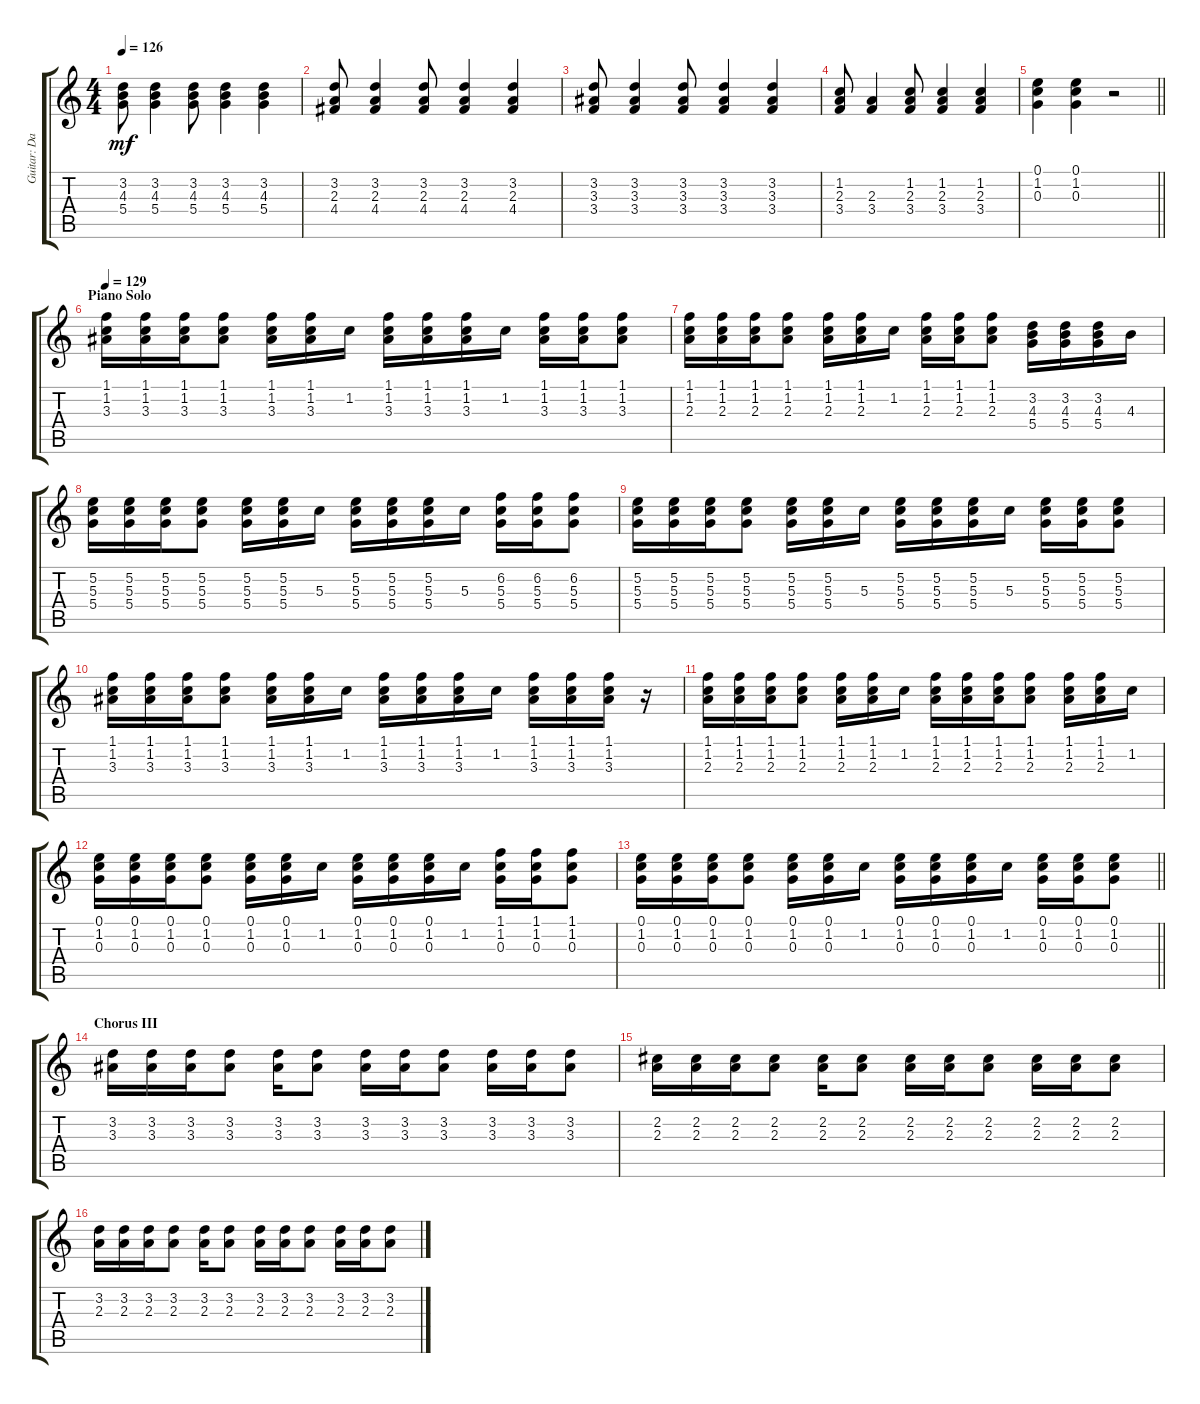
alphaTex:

\track ("Guitar: Dave" "Guitar: Da") {instrument electricguitarclean}
\staff {score tabs}
\tuning (E4 B3 G3 D3 A2 E2) {hide}
\ts (4 4)
\tempo 126
\clef g2
\ks c
(3.2 4.3 5.4).8{dy mf} (3.2 4.3 5.4).4 (3.2 4.3 5.4).8 (3.2 4.3 5.4).4 (3.2 4.3 5.4).4 |
(3.2 2.3 4.4).8 (3.2 2.3 4.4).4 (3.2 2.3 4.4).8 (3.2 2.3 4.4).4 (3.2 2.3 4.4).4 |
(3.2 3.3 3.4).8 (3.2 3.3 3.4).4 (3.2 3.3 3.4).8 (3.2 3.3 3.4).4 (3.2 3.3 3.4).4 |
(1.2 2.3 3.4).8 (2.3 3.4).4 (1.2 2.3 3.4).8 (1.2 2.3 3.4).4 (1.2 2.3 3.4).4 |
\barLineRight lightlight
(0.1 1.2 0.3).4 (0.1 1.2 0.3).4 r.2 |
\section ("" "Piano Solo")
\tempo 129
(1.1 1.2 3.3).16 (1.1 1.2 3.3).16 (1.1 1.2 3.3).16 (1.1 1.2 3.3).8 (1.1 1.2 3.3).16 (1.1 1.2 3.3).16 1.2.16 (1.1 1.2 3.3).16 (1.1 1.2 3.3).16 (1.1 1.2 3.3).16 1.2.16 (1.1 1.2 3.3).16 (1.1 1.2 3.3).16 (1.1 1.2 3.3).8 |
(1.1 1.2 2.3).16 (1.1 1.2 2.3).16 (1.1 1.2 2.3).16 (1.1 1.2 2.3).8 (1.1 1.2 2.3).16 (1.1 1.2 2.3).16 1.2.16 (1.1 1.2 2.3).16 (1.1 1.2 2.3).16 (1.1 1.2 2.3).8 (3.2 4.3 5.4).16 (3.2 4.3 5.4).16 (3.2 4.3 5.4).16 4.3.16 |
(5.2 5.3 5.4).16 (5.2 5.3 5.4).16 (5.2 5.3 5.4).16 (5.2 5.3 5.4).8 (5.2 5.3 5.4).16 (5.2 5.3 5.4).16 5.3.16 (5.2 5.3 5.4).16 (5.2 5.3 5.4).16 (5.2 5.3 5.4).16 5.3.16 (6.2 5.3 5.4).16 (6.2 5.3 5.4).16 (6.2 5.3 5.4).8 |
(5.2 5.3 5.4).16 (5.2 5.3 5.4).16 (5.2 5.3 5.4).16 (5.2 5.3 5.4).8 (5.2 5.3 5.4).16 (5.2 5.3 5.4).16 5.3.16 (5.2 5.3 5.4).16 (5.2 5.3 5.4).16 (5.2 5.3 5.4).16 5.3.16 (5.2 5.3 5.4).16 (5.2 5.3 5.4).16 (5.2 5.3 5.4).8 |
(1.1 1.2 3.3).16 (1.1 1.2 3.3).16 (1.1 1.2 3.3).16 (1.1 1.2 3.3).8 (1.1 1.2 3.3).16 (1.1 1.2 3.3).16 1.2.16 (1.1 1.2 3.3).16 (1.1 1.2 3.3).16 (1.1 1.2 3.3).16 1.2.16 (1.1 1.2 3.3).16 (1.1 1.2 3.3).16 (1.1 1.2 3.3).16 r.16 |
(1.1 1.2 2.3).16 (1.1 1.2 2.3).16 (1.1 1.2 2.3).16 (1.1 1.2 2.3).8 (1.1 1.2 2.3).16 (1.1 1.2 2.3).16 1.2.16 (1.1 1.2 2.3).16 (1.1 1.2 2.3).16 (1.1 1.2 2.3).16 (1.1 1.2 2.3).8 (1.1 1.2 2.3).16 (1.1 1.2 2.3).16 1.2.16 |
(0.1 1.2 0.3).16 (0.1 1.2 0.3).16 (0.1 1.2 0.3).16 (0.1 1.2 0.3).8 (0.1 1.2 0.3).16 (0.1 1.2 0.3).16 1.2.16 (0.1 1.2 0.3).16 (0.1 1.2 0.3).16 (0.1 1.2 0.3).16 1.2.16 (1.1 1.2 0.3).16 (1.1 1.2 0.3).16 (1.1 1.2 0.3).8 |
\barLineRight lightlight
(0.1 1.2 0.3).16 (0.1 1.2 0.3).16 (0.1 1.2 0.3).16 (0.1 1.2 0.3).8 (0.1 1.2 0.3).16 (0.1 1.2 0.3).16 1.2.16 (0.1 1.2 0.3).16 (0.1 1.2 0.3).16 (0.1 1.2 0.3).16 1.2.16 (0.1 1.2 0.3).16 (0.1 1.2 0.3).16 (0.1 1.2 0.3).8 |
\section ("" "Chorus III")
(3.2 3.3).16 (3.2 3.3).16 (3.2 3.3).16 (3.2 3.3).8 (3.2 3.3).16 (3.2 3.3).8 (3.2 3.3).16 (3.2 3.3).16 (3.2 3.3).8 (3.2 3.3).16 (3.2 3.3).16 (3.2 3.3).8 |
(2.2 2.3).16 (2.2 2.3).16 (2.2 2.3).16 (2.2 2.3).8 (2.2 2.3).16 (2.2 2.3).8 (2.2 2.3).16 (2.2 2.3).16 (2.2 2.3).8 (2.2 2.3).16 (2.2 2.3).16 (2.2 2.3).8 |
(3.2 2.3).16 (3.2 2.3).16 (3.2 2.3).16 (3.2 2.3).8 (3.2 2.3).16 (3.2 2.3).8 (3.2 2.3).16 (3.2 2.3).16 (3.2 2.3).8 (3.2 2.3).16 (3.2 2.3).16 (3.2 2.3).8
